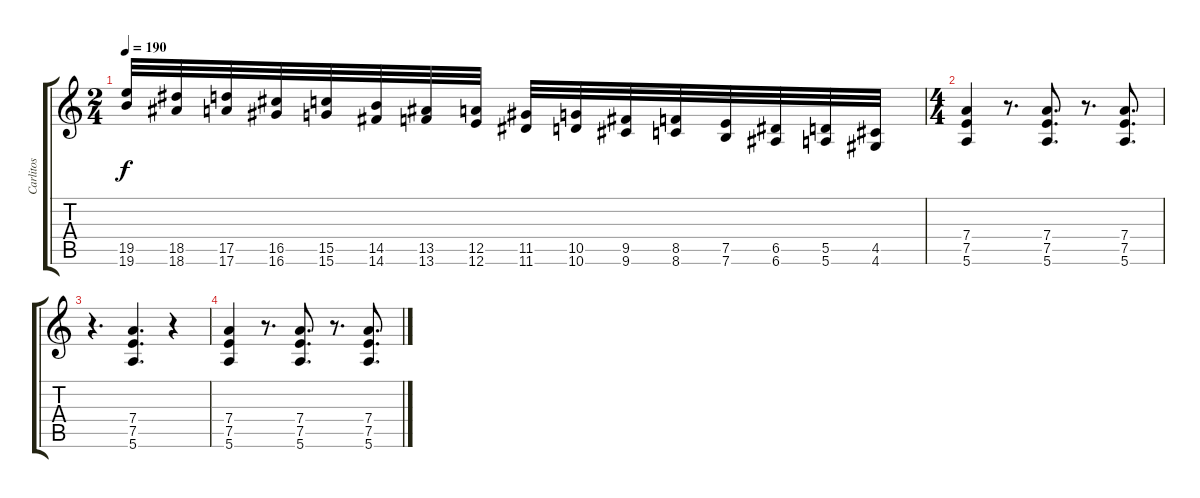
\track ("Carlitos" "Carlitos") {instrument distortionguitar}
\staff {score tabs}
\tuning (E4 B3 G3 D3 A2 E2) {hide}
\ts (2 4)
\tempo 190
\clef g2
\ks c
(19.5 19.6).32{dy f volume 13 balance 8 instrument guitarfretnoise} (18.5 18.6).32 (17.5 17.6).32 (16.5 16.6).32 (15.5 15.6).32 (14.5 14.6).32 (13.5 13.6).32 (12.5 12.6).32 (11.5 11.6).32 (10.5 10.6).32 (9.5 9.6).32 (8.5 8.6).32 (7.5 7.6).32 (6.5 6.6).32 (5.5 5.6).32 (4.5 4.6).32 |
\ts (4 4)
(7.4 7.5 5.6).4{volume 16 balance 0 instrument distortionguitar} r.8{d} (7.4 7.5 5.6).8{d} r.8{d} (7.4 7.5 5.6).8{d} |
r.4{d} (7.4 7.5 5.6).4{d} r.4 |
(7.4 7.5 5.6).4 r.8{d} (7.4 7.5 5.6).8{d} r.8{d} (7.4 7.5 5.6).8{d}
